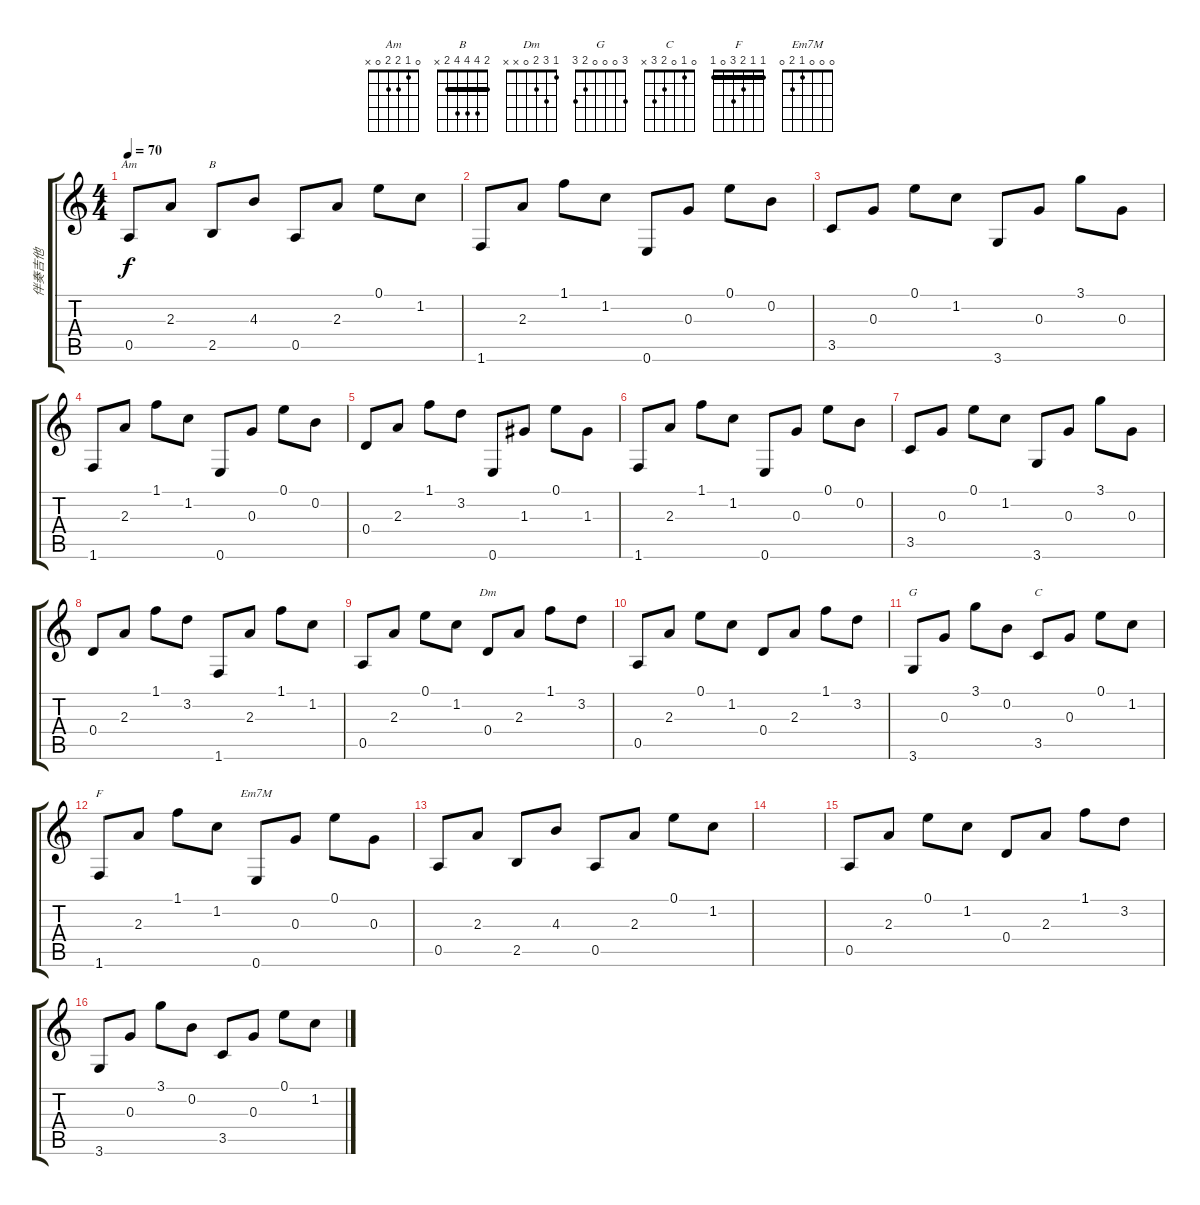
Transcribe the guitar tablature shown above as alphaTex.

\track ("伴奏吉他" "伴奏吉他") {instrument acousticguitarsteel}
\staff {score tabs}
\tuning (E4 B3 G3 D3 A2 E2) {hide}
\chord ("Am" 0 1 2 2 0 x)
\chord ("B" 2 4 4 4 2 x) {barre 2}
\chord ("Dm" 1 3 2 0 x x)
\chord ("G" 3 0 0 0 2 3)
\chord ("C" 0 1 0 2 3 x)
\chord ("F" 1 1 2 3 0 1) {barre 1}
\chord ("Em7M" 0 0 0 1 2 0)
\ts (4 4)
\tempo 70
\clef g2
\ks c
0.5.8{ch "Am" dy f} 2.3.8 2.5.8{ch "B"} 4.3.8 0.5.8 2.3.8 0.1.8 1.2.8 |
1.6.8 2.3.8 1.1.8 1.2.8 0.6.8 0.3.8 0.1.8 0.2.8 |
3.5.8 0.3.8 0.1.8 1.2.8 3.6.8 0.3.8 3.1.8 0.3.8 |
1.6.8 2.3.8 1.1.8 1.2.8 0.6.8 0.3.8 0.1.8 0.2.8 |
0.4.8 2.3.8 1.1.8 3.2.8 0.6.8 1.3.8 0.1.8 1.3.8 |
1.6.8 2.3.8 1.1.8 1.2.8 0.6.8 0.3.8 0.1.8 0.2.8 |
3.5.8 0.3.8 0.1.8 1.2.8 3.6.8 0.3.8 3.1.8 0.3.8 |
0.4.8 2.3.8 1.1.8 3.2.8 1.6.8 2.3.8 1.1.8 1.2.8 |
0.5.8 2.3.8 0.1.8 1.2.8 0.4.8{ch "Dm"} 2.3.8 1.1.8 3.2.8 |
0.5.8 2.3.8 0.1.8 1.2.8 0.4.8 2.3.8 1.1.8 3.2.8 |
3.6.8{ch "G"} 0.3.8 3.1.8 0.2.8 3.5.8{ch "C"} 0.3.8 0.1.8 1.2.8 |
1.6.8{ch "F"} 2.3.8 1.1.8 1.2.8 0.6.8{ch "Em7M"} 0.3.8 0.1.8 0.3.8 |
0.5.8 2.3.8 2.5.8 4.3.8 0.5.8 2.3.8 0.1.8 1.2.8 |
|
0.5.8 2.3.8 0.1.8 1.2.8 0.4.8 2.3.8 1.1.8 3.2.8 |
3.6.8 0.3.8 3.1.8 0.2.8 3.5.8 0.3.8 0.1.8 1.2.8
